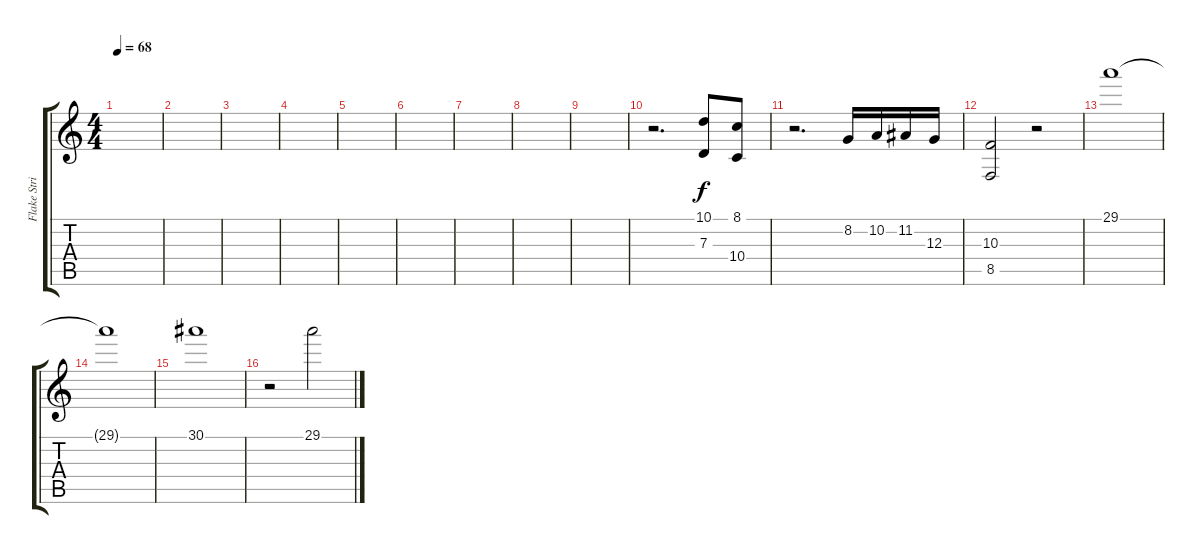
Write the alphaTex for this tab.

\track ("Flake String 2" "Flake Stri") {instrument stringensemble1}
\staff {score tabs}
\tuning (E4 B3 G3 D3 A2 E2) {hide}
\ts (4 4)
\tempo 68
\clef g2
\ks c
|
|
|
|
|
|
|
|
|
r.2{d} (10.1 7.3).8 (8.1 10.4).8 |
r.2{d} 8.2.16{dy f} 10.2.16 11.2.16 12.3.16 |
(10.3 8.5).2 r.2 |
29.1.1 |
29.1{t}.1 |
30.1.1 |
r.2 29.1.2
